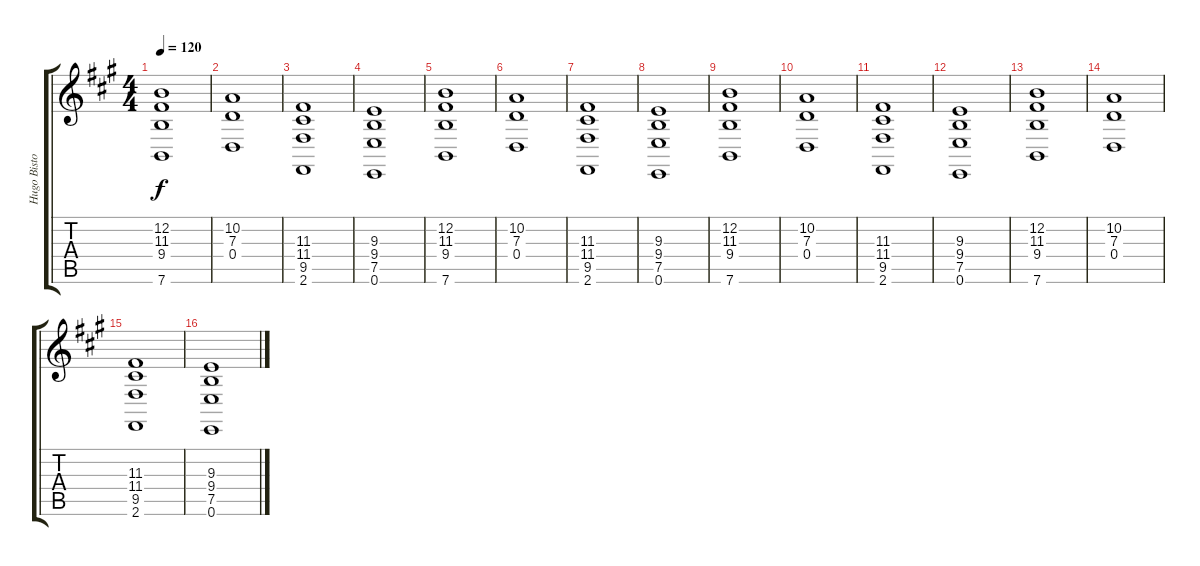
\track ("Hugo Bistolfi" "Hugo Bisto") {instrument synthstrings2}
\staff {score tabs}
\tuning (E4 B3 G3 D3 A2 E2) {hide}
\ts (4 4)
\tempo 120
\clef g2
\ks a
(12.2 11.3 9.4 7.6).1{dy f} |
(10.2 7.3 0.4).1 |
(11.3 11.4 9.5 2.6).1 |
(9.3 9.4 7.5 0.6).1 |
(12.2 11.3 9.4 7.6).1 |
(10.2 7.3 0.4).1 |
(11.3 11.4 9.5 2.6).1 |
(9.3 9.4 7.5 0.6).1 |
(12.2 11.3 9.4 7.6).1 |
(10.2 7.3 0.4).1 |
(11.3 11.4 9.5 2.6).1 |
(9.3 9.4 7.5 0.6).1 |
(12.2 11.3 9.4 7.6).1 |
(10.2 7.3 0.4).1 |
(11.3 11.4 9.5 2.6).1 |
(9.3 9.4 7.5 0.6).1
